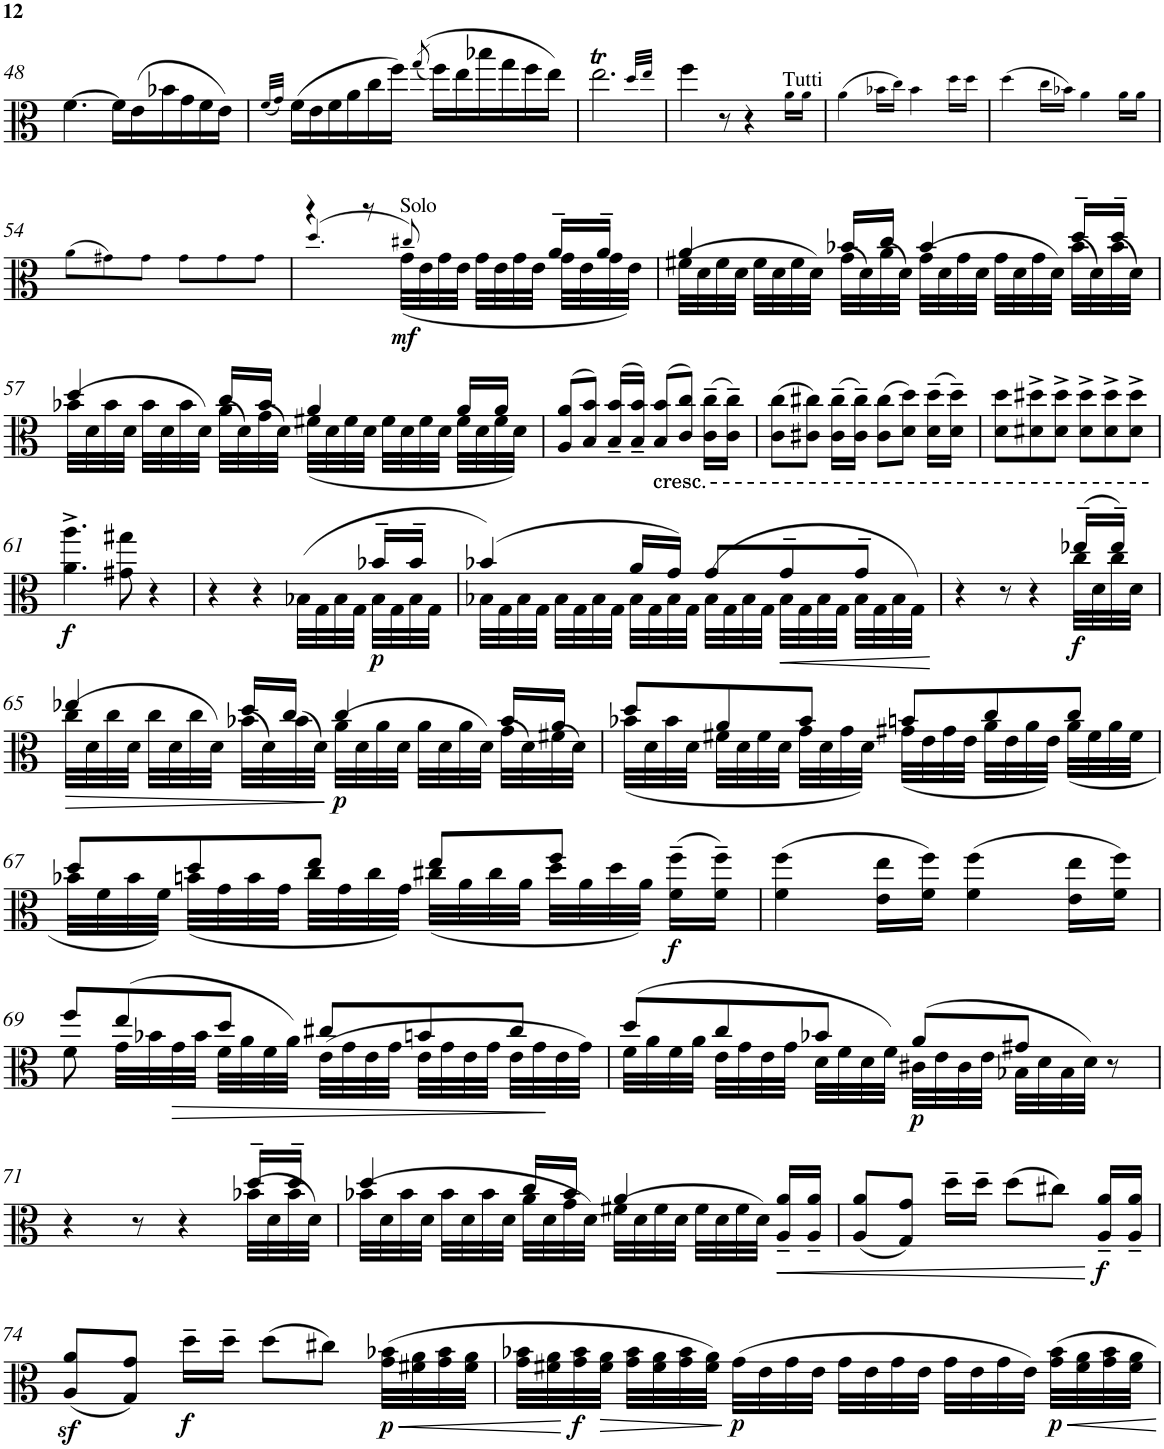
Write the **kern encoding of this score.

**kern	**dynam
*part1	*part1
*staff1	*staff1
*I"Viola	*
*I'Vla.	*
!!LO:PB:g=z
*clefC3	*
*k[]	*
*M6/8	*
=48	=48
[4.f\	.
16f\LL]	.
(>16e\	.
16b-X\	.
16g\	.
16f\	.
16e\JJ)	.
=49	=49
(<32qf/LLL	.
32qg/JJJ)	.
(>16f\LL	.
16e\	.
16f\	.
16a\	.
16cc\	.
16ff\JJ)	.
(<(>8qgg/	.
16ff\LL)	.
16ee\	.
16bb-X\	.
16gg\	.
16ff\	.
16ee\JJ)	.
=50	=50
2.ee>\	.
32qdd/LLL	.
32qee/JJJ	.
=51	=51
4ff\	.
8r	.
4r	.
!LO:TX:a:t=Tutti	!
16a!\LL	.
16a!\JJ	.
=52	=52
(>4a!\	.
16b-X!\LL	.
16cc!\JJ)	.
4b-!\	.
16dd!\LL	.
16dd!\JJ	.
=53	=53
(>4dd!\	.
16cc!\LL	.
16b-X!\JJ)	.
4a!\	.
16a!\LL	.
16a!\JJ	.
!!LO:LB:g=z
=54	=54
(>8a!\L	.
8g#X!\)	.
8g#!\J	.
8g#!\L	.
8g#!\	.
8g#!\J	.
=55	=55
*^	*
4r	(>4.dd!/	.
8r	.	.
!LO:TX:a:t=Solo	!	!
!	!	!LO:DY:b
(<32g\LLL	8cc#X!/)	mf
32e\	.	.
32g\	.	.
32e\JJJ	.	.
32g\LLL	8ryy	.
32e\	.	.
32g\	.	.
32e\JJJ	.	.
32g\LLL	16a~/LL	.
32e\	.	.
32g\	16a~/JJ	.
32e\JJJ)	.	.
=56	=56	=56
(>32f#X\LLL	4a/	.
32d\	.	.
32f#\	.	.
32d\JJJ	.	.
32f#\LLL	.	.
32d\	.	.
32f#\	.	.
32d\JJJ)	.	.
(>32g\LLL	16b-X/LL	.
32d\)	.	.
(>32a\	16cc/JJ	.
32d\JJJ)	.	.
(>32g\LLL	4b-/	.
32d\	.	.
32g\	.	.
32d\JJJ	.	.
32g\LLL	.	.
32d\	.	.
32g\	.	.
32d\JJJ)	.	.
(>32b-\LLL	16dd~/LL	.
32d\)	.	.
(>32b-\	16dd~/JJ	.
32d\JJJ)	.	.
!!LO:LB:g=z	!!
=57	=57	=57
(>32b-X\LLL	4dd/	.
32d\	.	.
32b-\	.	.
32d\JJJ	.	.
32b-\LLL	.	.
32d\	.	.
32b-\	.	.
32d\JJJ)	.	.
(>32a\LLL	16cc/LL	.
32d\)	.	.
(>32g\	16b-/JJ	.
32d\JJJ)	.	.
(<32f#X\LLL	4a/	.
32d\	.	.
32f#\	.	.
32d\JJJ	.	.
32f#\LLL	.	.
32d\	.	.
32f#\	.	.
32d\JJJ	.	.
32f#\LLL	16a/LL	.
32d\	.	.
32f#\	16a/JJ	.
32d\JJJ)	.	.
*v	*v	*
=58	=58
(>8A/ 8a/L	.
8B/ 8b/J)	.
(>16B/~ 16b/~LL	.
16B/~ 16b/~JJ)	.
!LO:TX:b:t=cresc.	!
!LO:TX:b:t=cresc.	!
(>8B/ 8b/L	.
8c/ 8cc/J)	.
(>16c\~ 16cc\~LL	.
16c\~ 16cc\~JJ)	.
=59	=59
(>8c\ 8cc\L	.
8c#X\ 8cc#X\J)	.
(>16c#\~ 16cc#\~LL	.
16c#\~ 16cc#\~JJ)	.
(>8c#\ 8cc#\L	.
8d\ 8dd\J)	.
(>16d\~ 16dd\~LL	.
16d\~ 16dd\~JJ)	.
=60	=60
8d\ 8dd\L	.
8d#X\^ 8dd#X\^	.
8d#\^ 8dd#\^J	.
8d#\^ 8dd#\^L	.
8d#\^ 8dd#\^	.
8d#\^ 8dd#\^J	.
!!LO:LB:g=z
=61	=61
!	!LO:DY:b
4.a\^ 4.aa\^	f
8g#X\ 8gg#X\	.
4r	.
=62	=62
*^	*
4r	8ryy	.
*v	*v	*
4r	.
(>32B-X\LLL	.
32G\	.
32B-\	.
32G\JJJ	.
*^	*
!	!	!LO:DY:b
32B-\LLL	16b-X~/LL	p
32G\	.	.
32B-\	16b-~/JJ	.
32G\JJJ	.	.
=63	=63	=63
32B-X\LLL	(>4b-X/)	.
32G\	.	.
32B-\	.	.
32G\JJJ	.	.
32B-\LLL	.	.
32G\	.	.
32B-\	.	.
32G\JJJ	.	.
32B-\LLL	16a/LL	.
32G\	.	.
32B-\	16g/JJ)	.
32G\JJJ	.	.
(>32B-\LLL	8g/L	.
32G\	.	.
32B-\	.	.
32G\JJJ	.	.
!	!	!LO:HP:b
32B-\LLL	8g~/	<
32G\	.	.
32B-\	.	.
32G\JJJ	.	.
32B-\LLL	8g~/J	.
32G\	.	.
32B-\	.	.
32G\JJJ)	.	.
*v	*v	*
.	[
=64	=64
*^	*
4r	8ryy	.
*v	*v	*
8r	.
4r	.
*^	*
!	!	!LO:DY:b
32cc\LLL	(>16ee-X~/LL	f
32d\	.	.
32cc\	16ee-~/JJ)	.
32d\JJJ	.	.
!!LO:LB:g=z	!!
=65	=65	=65
!	!	!LO:HP:b
(>32cc\LLL	4ee-X/	>
32d\	.	.
32cc\	.	.
32d\JJJ	.	.
32cc\LLL	.	.
32d\	.	.
32cc\	.	.
32d\JJJ)	.	.
(>32b-X\LLL	16dd/LL	.
32d\)	.	.
(>32b-\	16cc/JJ	.
32d\JJJ)	.	.
!	!	!LO:DY:n=1:b
(>32a\LLL	4cc/	] p
32d\	.	.
32a\	.	.
32d\JJJ	.	.
32a\LLL	.	.
32d\	.	.
32a\	.	.
32d\JJJ)	.	.
(>32g\LLL	16b-/LL	.
32d\)	.	.
(>32f#X\	16a/JJ	.
32d\JJJ)	.	.
=66	=66	=66
(<32b-X\LLL	8dd/L	.
32d\	.	.
32b-\	.	.
32d\JJJ	.	.
32f#X\LLL	8a/	.
32d\	.	.
32f#\	.	.
32d\JJJ	.	.
32g\LLL	8b-/J	.
32d\	.	.
32g\	.	.
32d\JJJ)	.	.
(<32g#X\LLL	8bn/L	.
32e\	.	.
32g#\	.	.
32e\JJJ	.	.
32a\LLL	8cc/	.
32e\	.	.
32a\	.	.
32e\JJJ)	.	.
(<32a\LLL	8cc/J	.
32f#\	.	.
32a\	.	.
32f#\JJJ	.	.
!!LO:LB:g=z	!!
=67	=67	=67
32b-X\LLL	8dd/L	.
32f\	.	.
32b-\	.	.
32f\JJJ)	.	.
(<32bn\LLL	8dd/	.
32g\	.	.
32b\	.	.
32g\JJJ	.	.
32cc\LLL	8ee/J	.
32g\	.	.
32cc\	.	.
32g\JJJ)	.	.
(<32cc#X\LLL	8ee/L	.
32a\	.	.
32cc#\	.	.
32a\JJJ	.	.
32dd\LLL	8ff/J	.
32a\	.	.
32dd\	.	.
32a\JJJ)	.	.
!	!	!LO:DY:b
(>16f\~ 16ff\~LL	8ryy	f
16f\~ 16ff\~JJ)	.	.
*v	*v	*
=68	=68
(>4f\ 4ff\	.
16e\ 16ee\LL	.
16f\ 16ff\JJ)	.
(>4f\ 4ff\	.
16e\ 16ee\LL	.
16f\ 16ff\JJ)	.
!!LO:LB:g=z
=69	=69
*^	*
8ff/L	8f\	.
(>8ee/	32g\LLL	.
.	32b-X\	.
!	!	!LO:HP:b
.	32g\	>
.	32b-\JJJ	.
8dd/J	32f\LLL	.
.	32a\	.
.	32f\	.
.	32a\JJJ)	.
8cc#X/L	(>32e\LLL	.
.	32g\	.
.	32e\	.
.	32g\JJJ	.
8bn/	32e\LLL	.
.	32g\	.
.	32e\	.
.	32g\JJJ	.
8cc#/J	32e\LLL	.
.	32g\	.
.	32e\	]
.	32g\JJJ)	.
=70	=70	=70
(>8dd/L	32f\LLL	.
.	32a\	.
.	32f\	.
.	32a\JJJ	.
8cc/	32e\LLL	.
.	32g\	.
.	32e\	.
.	32g\JJJ	.
8b-X/J	32d\LLL	.
.	32f\	.
.	32d\	.
.	32f\JJJ)	.
!	!	!LO:DY:b
(>8a/L	32c#X\LLL	p
.	32e\	.
.	32c#\	.
.	32e\JJJ	.
8g#X/J	32B-X\LLL	.
.	32d\	.
.	32B-\	.
.	32d\JJJ)	.
8r	8ryy	.
!!LO:LB:g=z	!!
=71	=71	=71
4r	8ryy	.
*v	*v	*
8r	.
4r	.
*^	*
16dd~/LL	(>32b-X\LLL	.
.	32d\	.
16dd~/JJ	32b-\	.
.	32d\JJJ)	.
=72	=72	=72
4dd/	(>32b-X\LLL	.
.	32d\	.
.	32b-\	.
.	32d\JJJ	.
.	32b-\LLL	.
.	32d\	.
.	32b-\	.
.	32d\JJJ	.
16cc/LL	32a\LLL	.
.	32d\	.
16b-/JJ	32g\	.
.	32d\JJJ)	.
4a/	(>32f#X\LLL	.
.	32d\	.
.	32f#\	.
.	32d\JJJ	.
.	32f#\LLL	.
.	32d\	.
.	32f#\	.
.	32d\JJJ)	.
!	!	!LO:HP:b
16A/~ 16a/~LL	8ryy	<
16A/~ 16a/~JJ	.	.
*v	*v	*
=73	=73
(<8A/ 8a/L	.
8G/ 8g/J)	.
16dd~\LL	.
16dd~\JJ	.
(>8dd\L	.
8cc#X\J)	.
!	!LO:DY:n=1:b
16A/~ 16a/~LL	[ f
16A/~ 16a/~JJ	.
!!LO:LB:g=z
=74	=74
(<8A/z< 8a/z<L	.
8G/ 8g/J)	.
!	!LO:DY:b
16dd~\LL	f
16dd~\JJ	.
(>8dd\L	.
8cc#X\J)	.
!	!LO:HP:b
!	!LO:DY:n=1:b
(>32g\ 32b-X\LLL	< p
32f#X\ 32a\	.
32g\ 32b-\	.
32f#\ 32a\JJJ	.
=75	=75
32g\ 32b-X\LLL	.
32f#X\ 32a\	.
!	!LO:DY:n=1:b
32g\ 32b-\	[ f
!	!LO:HP:b
32f#\ 32a\JJJ	>
32g\ 32b-\LLL	.
32f#\ 32a\	.
32g\ 32b-\	.
32f#\ 32a\JJJ)	.
!	!LO:DY:n=2:b
(>32g\LLL	] p
32e\	.
32g\	.
32e\JJJ	.
32g\LLL	.
32e\	.
32g\	.
32e\JJJ	.
32g\LLL	.
32e\	.
32g\	.
32e\JJJ)	.
!	!LO:DY:n=3:b
32g\ 32b-\LLL	p
32f#\ 32a\	.
32g\ 32b-\	.
32f#\ 32a\JJJ	.
=	=
*-	*-
